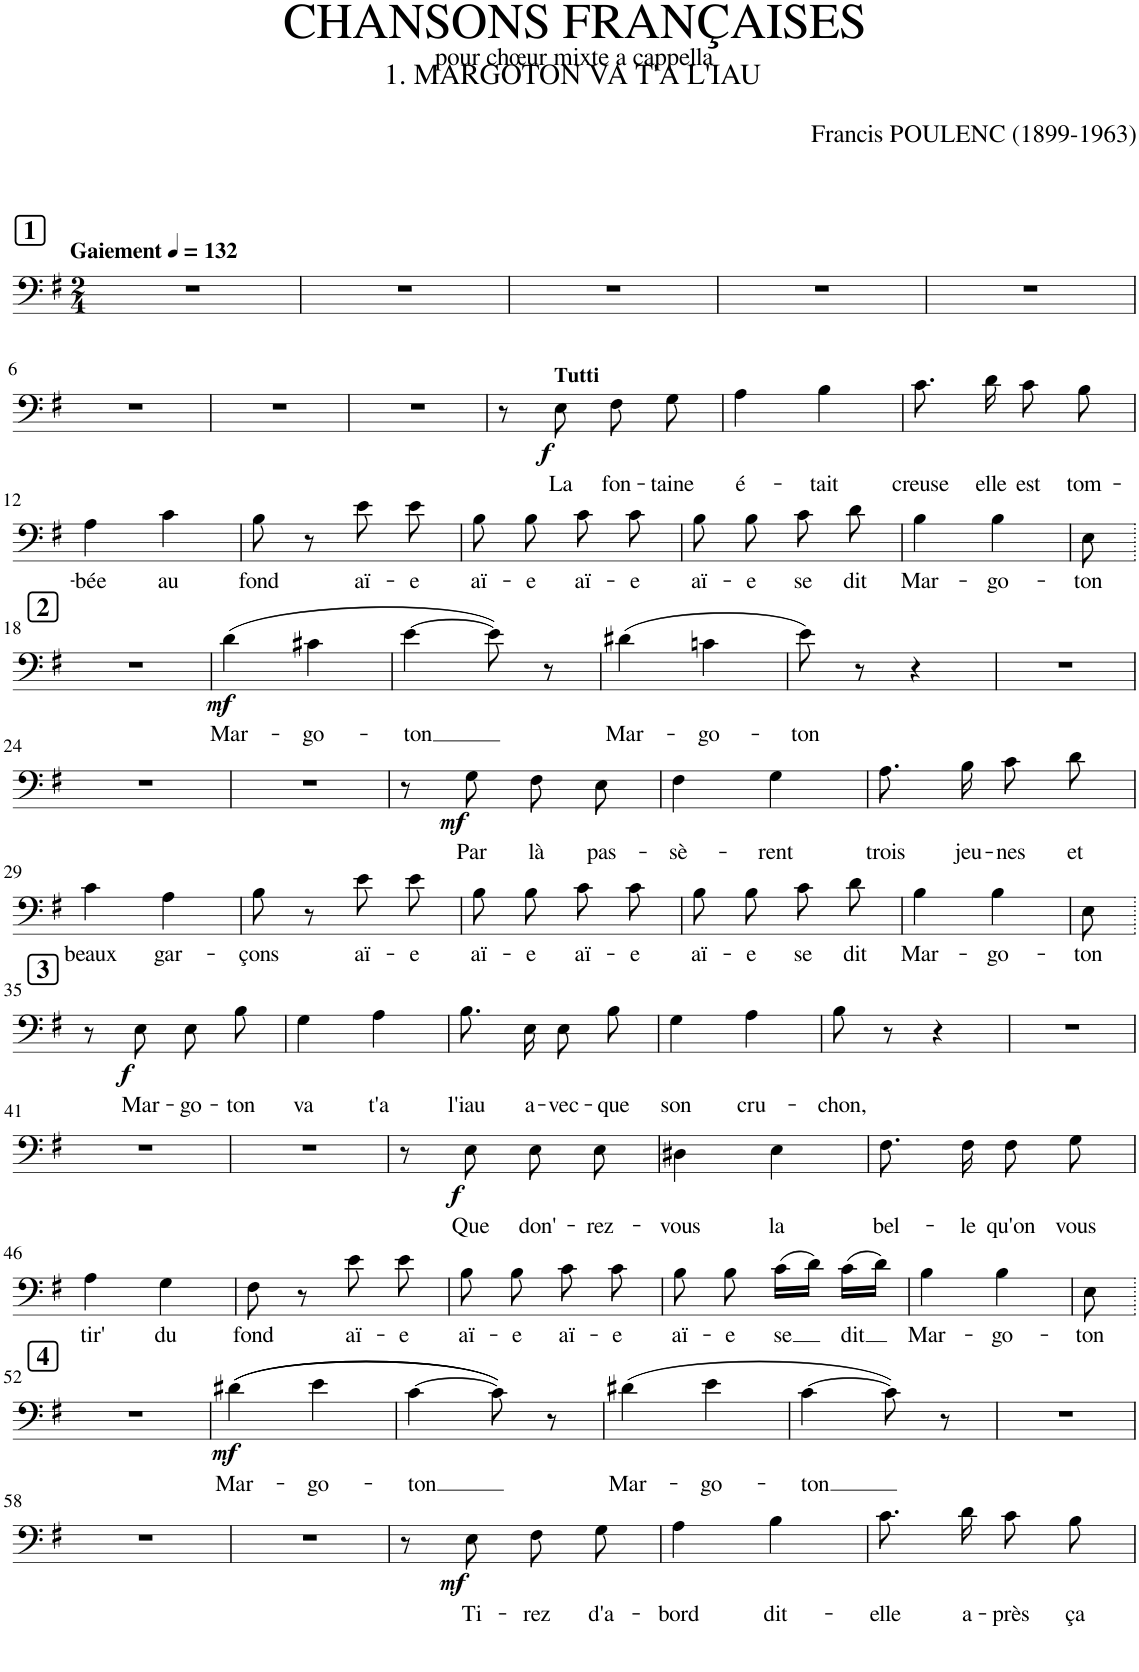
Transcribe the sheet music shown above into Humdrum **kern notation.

**kern	**text	**dynam
*part1	*part1	*part1
*staff1	*staff1	*staff1
*I"BARYTONS	*	*
*I'Bar	*	*
*clefF4	*	*
*k[f#]	*	*
*M2/4	*	*
*MM132	*	*
!!LO:REH:place=s1:a:B:cj:fs=14:t=1
=1	=1	=1
!LO:TX:a:B:t=Gaiement	!	!
2r	.	.
=2	=2	=2
2r	.	.
=3	=3	=3
2r	.	.
=4	=4	=4
2r	.	.
=5	=5	=5
2r	.	.
!!LO:LB:g=z
=6	=6	=6
2r	.	.
=7	=7	=7
2r	.	.
=8	=8	=8
2r	.	.
=9	=9	=9
8r	.	.
!LO:TX:a:B:t=Tutti	!	!
!	!LO:LY:b	!LO:DY:b
8E\	La	f
!	!LO:LY:b	!
8F#\	fon-	.
!	!LO:LY:b	!
8G\	-taine	.
=10	=10	=10
!	!LO:LY:b	!
4A\	é-	.
!	!LO:LY:b	!
4B\	-tait	.
=11	=11	=11
!	!LO:LY:b	!
8.c\	creuse	.
!	!LO:LY:b	!
16d\	elle	.
!	!LO:LY:b	!
8c\	est	.
!	!LO:LY:b	!
8B\	tom-	.
!!LO:LB:g=z
=12	=12	=12
!	!LO:LY:b	!
4A\	-bée	.
!	!LO:LY:b	!
4c\	au	.
=13	=13	=13
!	!LO:LY:b	!
8B\	fond	.
8r	.	.
!	!LO:LY:b	!
8e\	aï-	.
!	!LO:LY:b	!
8e\	-e	.
=14	=14	=14
!	!LO:LY:b	!
8B\	aï-	.
!	!LO:LY:b	!
8B\	-e	.
!	!LO:LY:b	!
8c\	aï-	.
!	!LO:LY:b	!
8c\	-e	.
=15	=15	=15
!	!LO:LY:b	!
8B\	aï-	.
!	!LO:LY:b	!
8B\	-e	.
!	!LO:LY:b	!
8c\	se	.
!	!LO:LY:b	!
8d\	dit	.
=16	=16	=16
!	!LO:LY:b	!
4B\	Mar-	.
!	!LO:LY:b	!
4B\	-go-	.
=17	=17	=17
!	!LO:LY:b	!
8E\	-ton	.
!!LO:LB:g=z
!!LO:REH:place=s1:a:B:cj:fs=14:t=2
=18.	=18.	=18.
2r	.	.
=19	=19	=19
!	!LO:LY:b	!LO:DY:b
(4d\	Mar-	mf
!	!LO:LY:b	!
4c#X\	-go-	.
=20	=20	=20
!	!LO:LY:b	!
[4e\	-ton	.
8e\])	.	.
8r	.	.
=21	=21	=21
!	!LO:LY:b	!
(4d#X\	Mar-	.
!	!LO:LY:b	!
4cn\	-go-	.
=22	=22	=22
!	!LO:LY:b	!
8e\)	-ton	.
8r	.	.
4r	.	.
=23	=23	=23
2r	.	.
!!LO:LB:g=z
=24	=24	=24
2r	.	.
=25	=25	=25
2r	.	.
=26	=26	=26
8r	.	.
!	!LO:LY:b	!LO:DY:b
8G\	Par	mf
!	!LO:LY:b	!
8F#\	là	.
!	!LO:LY:b	!
8E\	pas-	.
=27	=27	=27
!	!LO:LY:b	!
4F#\	-sè-	.
!	!LO:LY:b	!
4G\	-rent	.
=28	=28	=28
!	!LO:LY:b	!
8.A\	trois	.
!	!LO:LY:b	!
16B\	jeu-	.
!	!LO:LY:b	!
8c\	-nes	.
!	!LO:LY:b	!
8d\	et	.
!!LO:LB:g=z
=29	=29	=29
!	!LO:LY:b	!
4c\	beaux	.
!	!LO:LY:b	!
4A\	gar-	.
=30	=30	=30
!	!LO:LY:b	!
8B\	-çons	.
8r	.	.
!	!LO:LY:b	!
8e\	aï-	.
!	!LO:LY:b	!
8e\	-e	.
=31	=31	=31
!	!LO:LY:b	!
8B\	aï-	.
!	!LO:LY:b	!
8B\	-e	.
!	!LO:LY:b	!
8c\	aï-	.
!	!LO:LY:b	!
8c\	-e	.
=32	=32	=32
!	!LO:LY:b	!
8B\	aï-	.
!	!LO:LY:b	!
8B\	-e	.
!	!LO:LY:b	!
8c\	se	.
!	!LO:LY:b	!
8d\	dit	.
=33	=33	=33
!	!LO:LY:b	!
4B\	Mar-	.
!	!LO:LY:b	!
4B\	-go-	.
=34	=34	=34
!	!LO:LY:b	!
8E\	-ton	.
!!LO:LB:g=z
!!LO:REH:place=s1:a:B:cj:fs=14:t=3
=35.	=35.	=35.
8r	.	.
!	!LO:LY:b	!LO:DY:b
8E\	Mar-	f
!	!LO:LY:b	!
8E\	-go-	.
!	!LO:LY:b	!
8B\	-ton	.
=36	=36	=36
!	!LO:LY:b	!
4G\	va	.
!	!LO:LY:b	!
4A\	t'a	.
=37	=37	=37
!	!LO:LY:b	!
8.B\	l'iau	.
!	!LO:LY:b	!
16E\	a-	.
!	!LO:LY:b	!
8E\	-vec-	.
!	!LO:LY:b	!
8B\	-que	.
=38	=38	=38
!	!LO:LY:b	!
4G\	son	.
!	!LO:LY:b	!
4A\	cru-	.
=39	=39	=39
!	!LO:LY:b	!
8B\	-chon,	.
8r	.	.
4r	.	.
=40	=40	=40
2r	.	.
!!LO:LB:g=z
=41	=41	=41
2r	.	.
=42	=42	=42
2r	.	.
=43	=43	=43
8r	.	.
!	!LO:LY:b	!LO:DY:b
8E\	Que	f
!	!LO:LY:b	!
8E\	don'-	.
!	!LO:LY:b	!
8E\	-rez-	.
=44	=44	=44
!	!LO:LY:b	!
4D#X\	-vous	.
!	!LO:LY:b	!
4E\	la	.
=45	=45	=45
!	!LO:LY:b	!
8.F#\	bel-	.
!	!LO:LY:b	!
16F#\	-le	.
!	!LO:LY:b	!
8F#\	qu'on	.
!	!LO:LY:b	!
8G\	vous	.
!!LO:LB:g=z
=46	=46	=46
!	!LO:LY:b	!
4A\	tir'	.
!	!LO:LY:b	!
4G\	du	.
=47	=47	=47
!	!LO:LY:b	!
8F#\	fond	.
8r	.	.
!	!LO:LY:b	!
8e\	aï-	.
!	!LO:LY:b	!
8e\	-e	.
=48	=48	=48
!	!LO:LY:b	!
8B\	aï-	.
!	!LO:LY:b	!
8B\	-e	.
!	!LO:LY:b	!
8c\	aï-	.
!	!LO:LY:b	!
8c\	-e	.
=49	=49	=49
!	!LO:LY:b	!
8B\	aï-	.
!	!LO:LY:b	!
8B\	-e	.
!	!LO:LY:b	!
(16c\LL	se	.
16d\JJ)	.	.
!	!LO:LY:b	!
(16c\LL	dit	.
16d\JJ)	.	.
=50	=50	=50
!	!LO:LY:b	!
4B\	Mar-	.
!	!LO:LY:b	!
4B\	-go-	.
=51	=51	=51
!	!LO:LY:b	!
8E\	-ton	.
!!LO:LB:g=z
!!LO:REH:place=s1:a:B:cj:fs=14:t=4
=52.	=52.	=52.
2r	.	.
=53	=53	=53
!	!LO:LY:b	!LO:DY:b
((4d#X\	Mar-	mf
!	!LO:LY:b	!
4e\	-go-	.
=54	=54	=54
!	!LO:LY:b	!
[4c\	-ton	.
8c\]))	.	.
8r	.	.
=55	=55	=55
!	!LO:LY:b	!
(4d#X\	Mar-	.
!	!LO:LY:b	!
4e\	-go-	.
=56	=56	=56
!	!LO:LY:b	!
[4c\	-ton	.
8c\])	.	.
8r	.	.
=57	=57	=57
2r	.	.
!!LO:LB:g=z
=58	=58	=58
2r	.	.
=59	=59	=59
2r	.	.
=60	=60	=60
8r	.	.
!	!LO:LY:b	!LO:DY:b
8E\	Ti-	mf
!	!LO:LY:b	!
8F#\	-rez	.
!	!LO:LY:b	!
8G\	d'a-	.
=61	=61	=61
!	!LO:LY:b	!
4A\	-bord	.
!	!LO:LY:b	!
4B\	dit-	.
=62	=62	=62
!	!LO:LY:b	!
8.c\	-elle	.
!	!LO:LY:b	!
16d\	a-	.
!	!LO:LY:b	!
8c\	-près	.
!	!LO:LY:b	!
8B\	ça	.
=	=	=
*-	*-	*-
